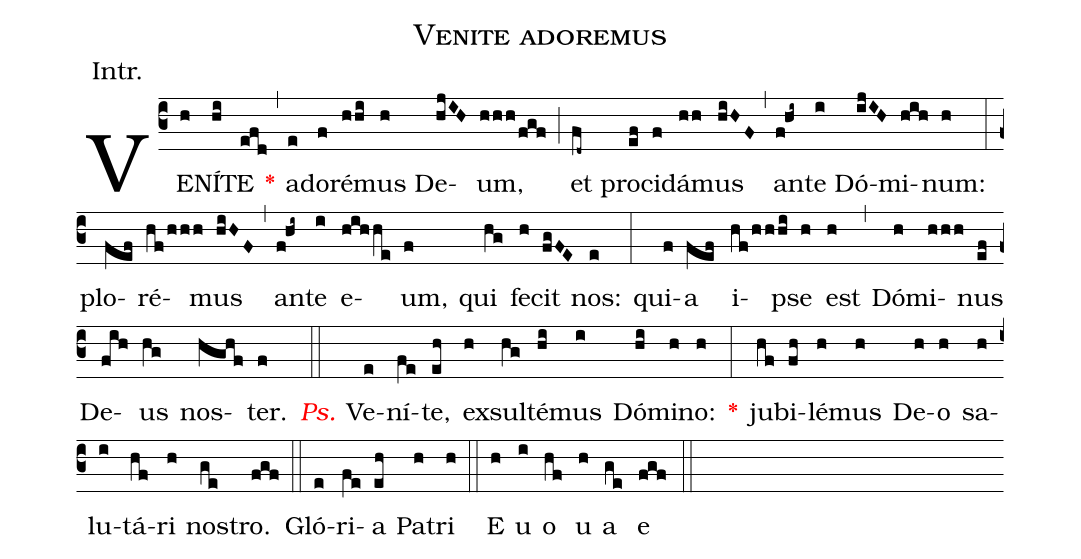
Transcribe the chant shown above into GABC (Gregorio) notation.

name:Venite adoremus;
annotation:Intr.;
mode:II.;
office-part:Introit;
%%
(c3) VE(h)NÍ(hi)TE(efd) <v>\red{*}</v>(,) a(e)do(f)ré(hhi)mus(h) De(hjIH)um,(hhh/fgf) (;) et(fd~) pro(ef)ci(f)dá(hh)mus(hiHF) (,) an(f!hi~)te(i) Dó(ijIH)mi(hih)num:(h) (:) plo(fef)ré(hf/hhh)mus(hiHF) (,) an(f!hi~)te(i) e(hihhe)um,(f) qui(hg) fe(h)cit(fgFE) nos:(e) (:) qui(f)a(fef) i(hf/hhhi)pse(h) est(h) (,) Dó(h)mi(hhh)nus(ef) De(fih)us(hg) nos(hghf)ter.(f) (::) <v>\redit{Ps.}</v> Ve(e)ní(fe)te,(eh) ex(h)sul(hg)té(hi)mus(i) Dó(hi)mi(h)no:(h) <v>\red{*}</v>(:) ju(hf)bi(fh)lé(h)mus(h) De(h)o(h) sa(h)lu(i)tá(hf)ri(h) nos(ge)tro.(fgf) (::) Gló(e)ri(fe)a(eh) Pa(h)tri(h) (::) E(h) u(i) o(hf) u(h) a(ge) e(fgf) (::)
